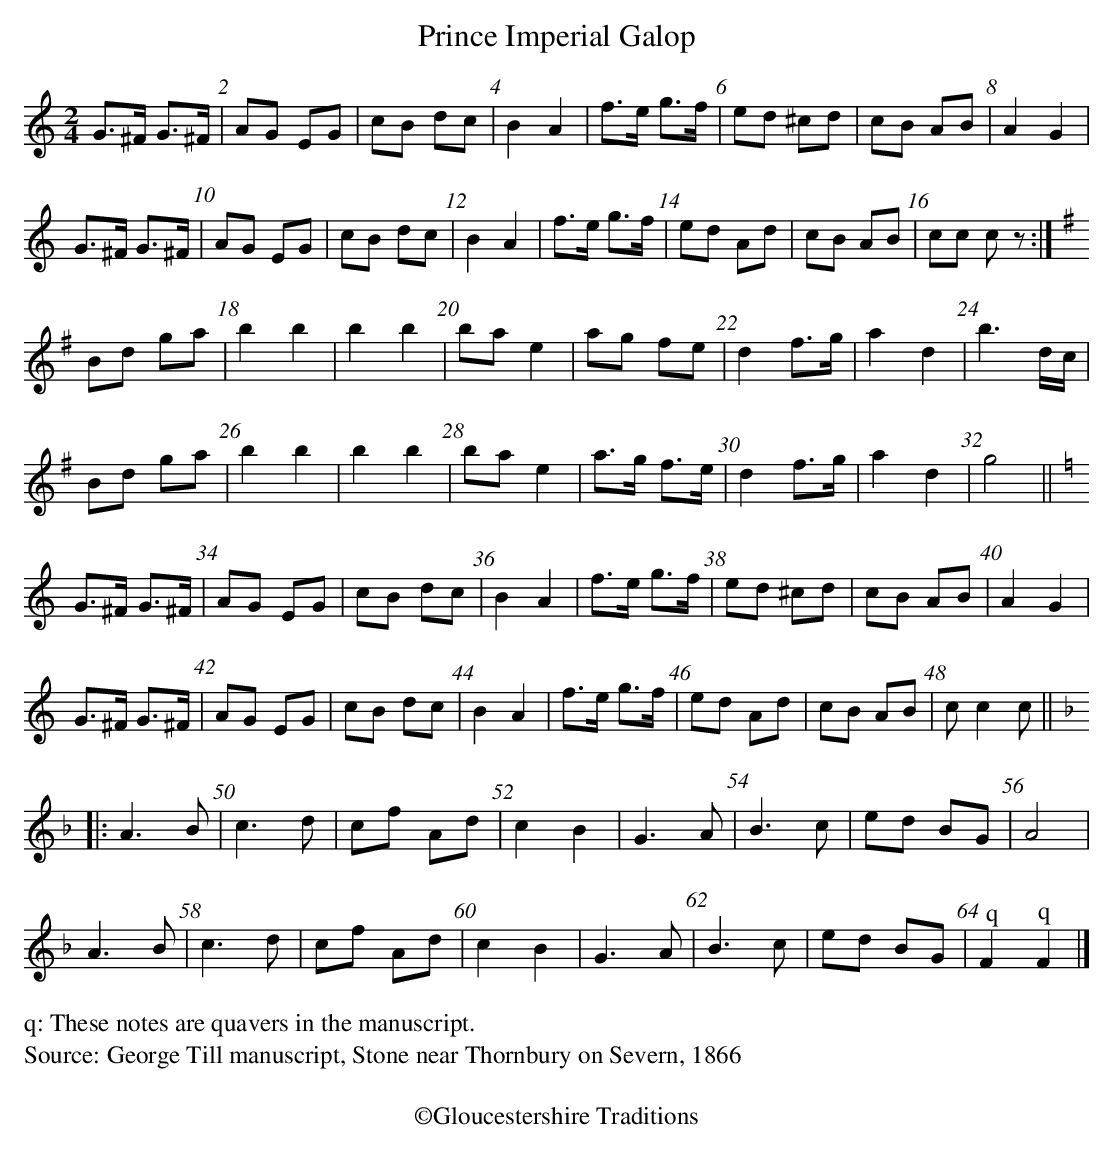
X:1
T:Prince Imperial Galop
M:2/4
L:1/8
K:C
G>^F G>^F | AG EG | cB dc | B2A2 | f>e g>f | ed ^cd | cB AB | A2G2 |
G>^F G>^F | AG EG | cB dc | B2A2 | f>e g>f | ed Ad | cB AB | cc cz :|
K:G
Bd ga | b2b2 | b2b2 | ba e2 | ag fe |  d2 f>g | a2d2 | b3d/c/ |
Bd ga | b2b2 | b2b2 | ba e2 | a>g f>e |  d2 f>g | a2d2 | g4 ||
K:C
G>^F G>^F | AG EG | cB dc | B2A2 | f>e g>f | ed ^cd | cB AB | A2G2 |
G>^F G>^F | AG EG |  cB dc | B2A2 | f>e g>f | ed Ad | cB AB | cc2c ||
K:F
|:A3B | c3d |cf Ad | c2B2 | G3A | B3c |  ed BG | A4 |
A3B | c3d | cf Ad | c2B2 | G3A | B3c | ed BG |"@ 0, 24 q"F2 "^q"F2 |]
